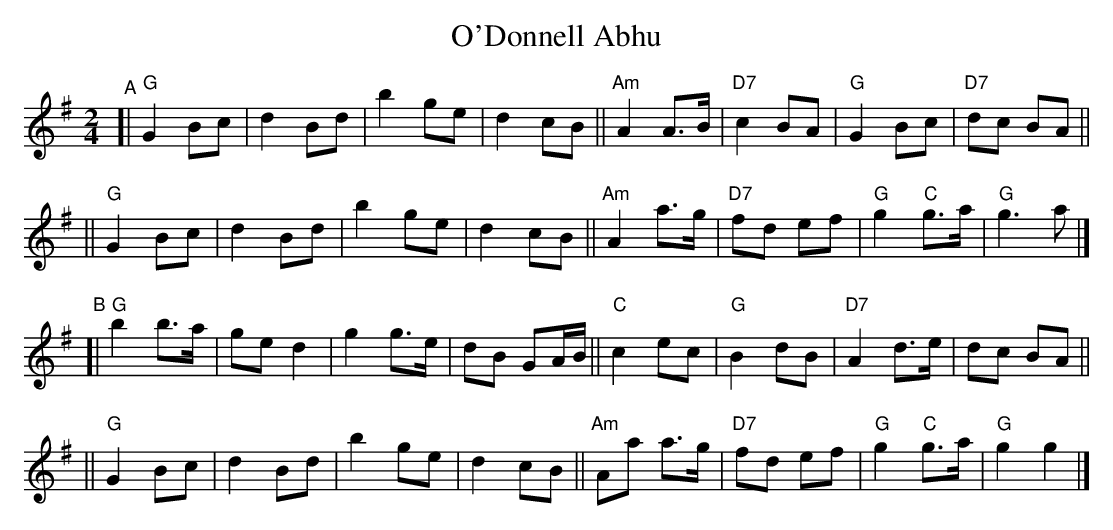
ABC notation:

X:1
T: O'Donnell Abhu
M: 2/4
L: 1/8
K: G
"^A"\
[| "G"G2 Bc | d2 Bd | b2 ge | d2 cB || "Am"A2 A>B | "D7"c2 BA | "G"G2    Bc  |"D7"dc BA ||
|| "G"G2 Bc | d2 Bd | b2 ge | d2 cB || "Am"A2 a>g | "D7"fd ef | "G"g2 "C"g>a | "G"g3 a |]
"^B"\
[| "G"b2 b>a | ge d2 | g2 g>e | dB GA/B/ || "C"c2 ec  |  "G"B2 dB |"D7"A2    d>e |   dc BA ||
|| "G"G2 Bc  | d2 Bd | b2 ge  | d2 cB    ||"Am"Aa a>g | "D7"fd ef | "G"g2 "C"g>a |"G"g2 g2 |]
